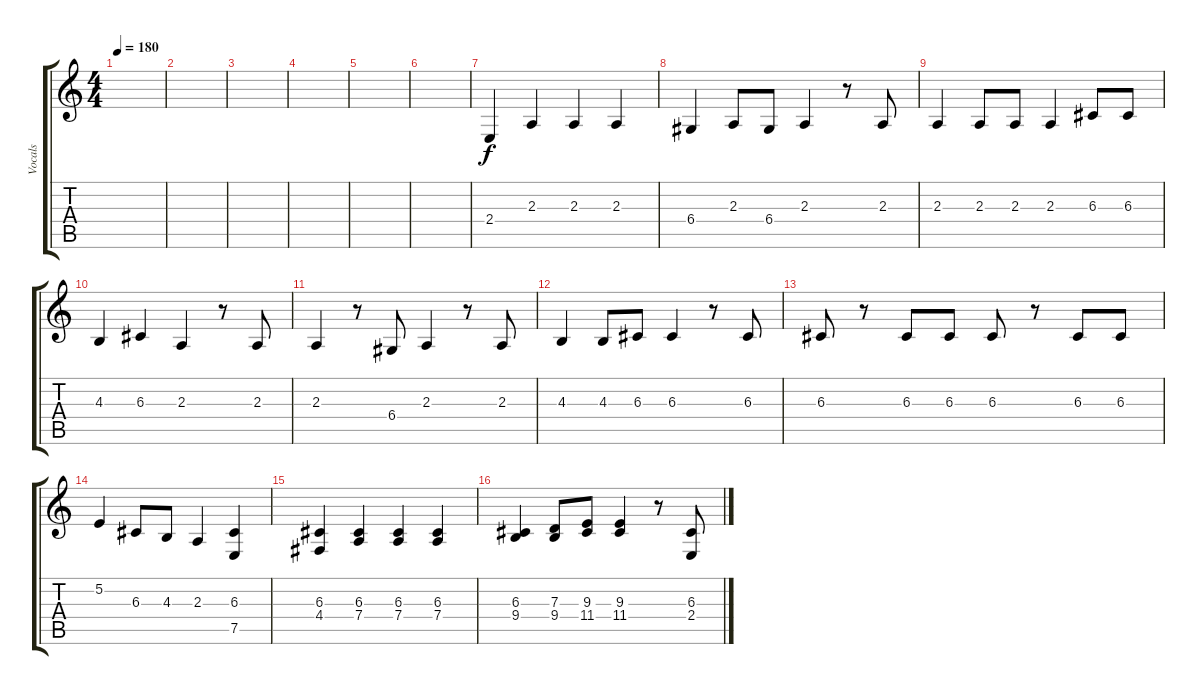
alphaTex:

\track ("Vocals" "Vocals") {instrument clarinet}
\staff {score tabs}
\tuning (E4 B3 G3 D3 A2 E2) {hide}
\ts (4 4)
\tempo 180
\clef g2
\ks c
|
|
|
|
|
|
2.4.4 2.3.4 2.3.4 2.3.4 |
6.4.4 2.3.8 6.4.8 2.3.4 r.8 2.3.8 |
2.3.4 2.3.8 2.3.8 2.3.4 6.3.8 6.3.8 |
4.3.4 6.3.4 2.3.4 r.8 2.3.8 |
2.3.4 r.8 6.4.8 2.3.4 r.8 2.3.8 |
4.3.4 4.3.8 6.3.8 6.3.4 r.8 6.3.8 |
6.3.8 r.8 6.3.8 6.3.8 6.3.8 r.8 6.3.8 6.3.8 |
5.2.4 6.3.8 4.3.8 2.3.4 (6.3 7.5).4 |
(6.3 4.4).4 (6.3 7.4).4 (6.3 7.4).4 (6.3 7.4).4 |
(6.3 9.4).4 (7.3 9.4).8 (9.3 11.4).8 (9.3 11.4).4 r.8 (6.3 2.4).8
